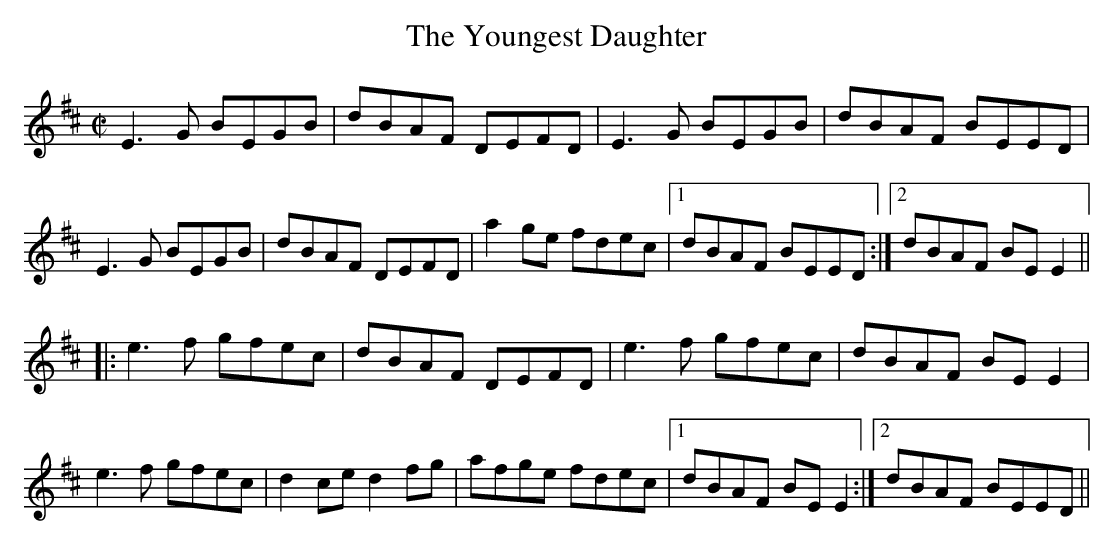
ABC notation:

X:1
T:Youngest Daughter, The
M:C|
K:Edor
E3G BEGB|dBAF DEFD|E3G BEGB|dBAF BEED|
E3G BEGB|dBAF DEFD|a2ge fdec|1 dBAF BEED:|2 dBAF BEE2||
|:e3f gfec|dBAF DEFD|e3f gfec|dBAF BEE2|
e3f gfec|d2ce d2fg|afge fdec|1 dBAF BEE2:|2 dBAF BEED||
